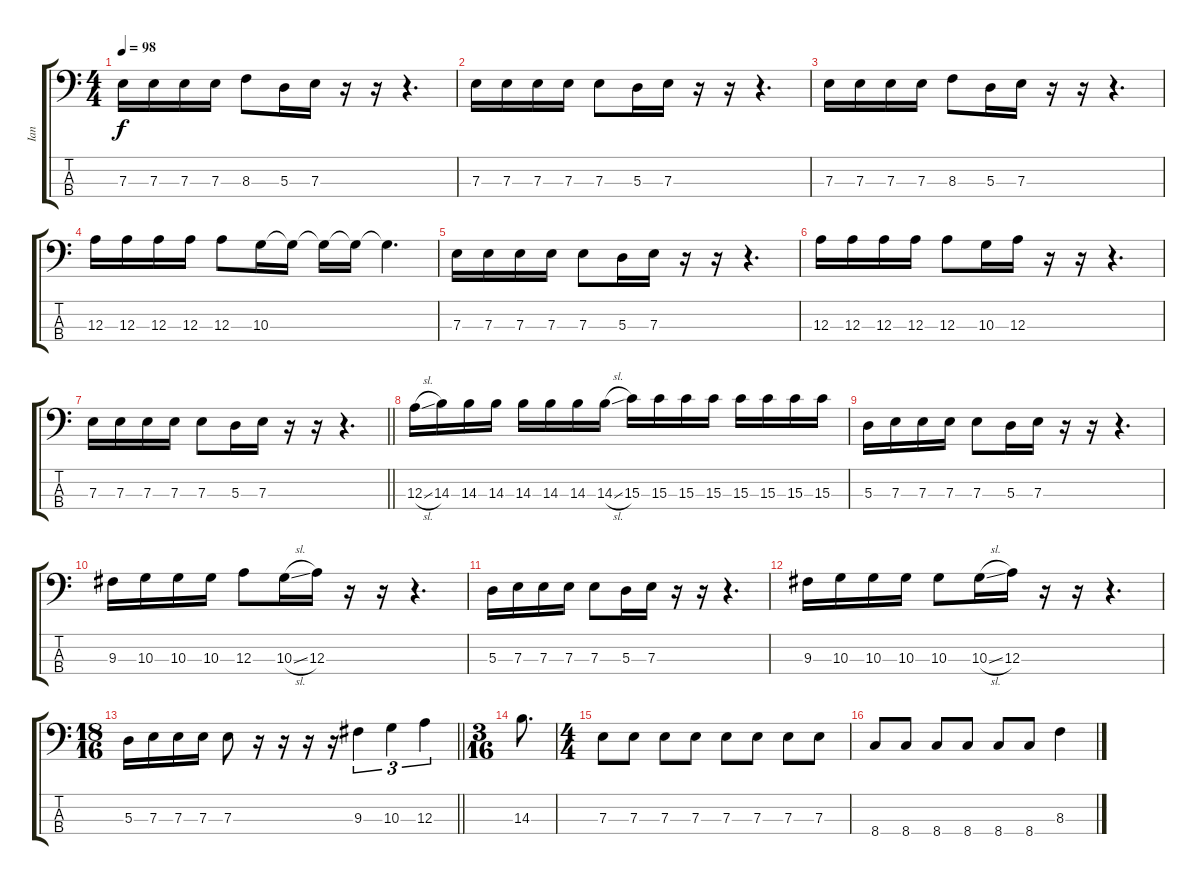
\track ("Ian" "Ian") {instrument electricbassfinger}
\staff {score tabs}
\tuning (G2 D2 A1 E1) {hide}
\ts (4 4)
\tempo 98
\clef f4
\ks c
7.3.16{dy f} 7.3.16 7.3.16 7.3.16 8.3.8 5.3.16 7.3.16 r.16 r.16 r.4{d} |
7.3.16 7.3.16 7.3.16 7.3.16 7.3.8 5.3.16 7.3.16 r.16 r.16 r.4{d} |
7.3.16 7.3.16 7.3.16 7.3.16 8.3.8 5.3.16 7.3.16 r.16 r.16 r.4{d} |
12.3.16 12.3.16 12.3.16 12.3.16 12.3.8 10.3.16 10.3{t}.16 10.3{t}.16 10.3{t}.16 10.3{t}.4{d} |
7.3.16 7.3.16 7.3.16 7.3.16 7.3.8 5.3.16 7.3.16 r.16 r.16 r.4{d} |
12.3.16 12.3.16 12.3.16 12.3.16 12.3.8 10.3.16 12.3.16 r.16 r.16 r.4{d} |
\barLineRight lightlight
7.3.16 7.3.16 7.3.16 7.3.16 7.3.8 5.3.16 7.3.16 r.16 r.16 r.4{d} |
12.3{sl}.16 14.3.16 14.3.16 14.3.16 14.3.16 14.3.16 14.3.16 14.3{sl}.16 15.3.16 15.3.16 15.3.16 15.3.16 15.3.16 15.3.16 15.3.16 15.3.16 |
5.3.16 7.3.16 7.3.16 7.3.16 7.3.8 5.3.16 7.3.16 r.16 r.16 r.4{d} |
9.3.16 10.3.16 10.3.16 10.3.16 12.3.8 10.3{sl}.16 12.3.16 r.16 r.16 r.4{d} |
5.3.16 7.3.16 7.3.16 7.3.16 7.3.8 5.3.16 7.3.16 r.16 r.16 r.4{d} |
9.3.16 10.3.16 10.3.16 10.3.16 10.3.8 10.3{sl}.16 12.3.16 r.16 r.16 r.4{d} |
\ts (18 16)
\barLineRight lightlight
5.3.16 7.3.16 7.3.16 7.3.16 7.3.8 r.16 r.16 r.16 r.16 9.3.4{tu (3 2)} 10.3.4{tu (3 2)} 12.3.4{tu (3 2)} |
\ts (3 16)
14.3.8{d} |
\ts (4 4)
7.3.8 7.3.8 7.3.8 7.3.8 7.3.8 7.3.8 7.3.8 7.3.8 |
8.4.8 8.4.8 8.4.8 8.4.8 8.4.8 8.4.8 8.3.4
